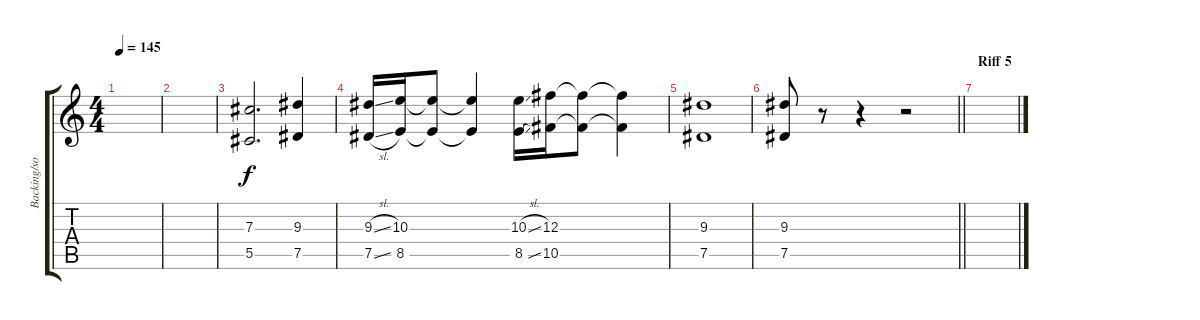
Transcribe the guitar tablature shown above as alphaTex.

\track ("Backing/solo" "Backing/so") {instrument overdrivenguitar}
\staff {score tabs}
\tuning (Eb4 Bb3 Gb3 Db3 Ab2 Eb2) {hide}
\ts (4 4)
\tempo 145
\clef g2
\ks c
|
|
(7.3 5.5).2{d} (9.3 7.5).4 |
(9.3{sl} 7.5{sl}).16 (10.3 8.5).16 (10.3{t} 8.5{t}).8 (10.3{t} 8.5{t}).4 (10.3{sl} 8.5{sl}).16 (12.3 10.5).16 (12.3{t} 10.5{t}).8 (12.3{t} 10.5{t}).4 |
(9.3 7.5).1 |
\barLineRight lightlight
(9.3 7.5).8 r.8 r.4 r.2 |
\section ("" "Riff 5")
